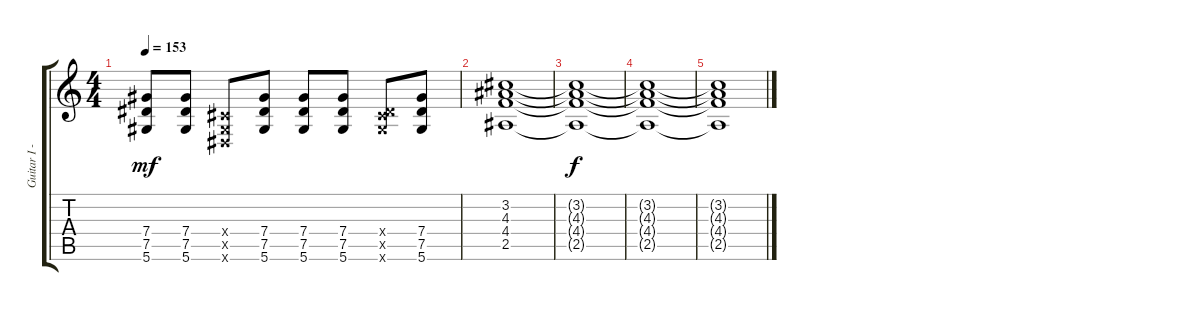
\track ("Guitar I - (Distortion) Jade" "Guitar I -") {instrument distortionguitar}
\staff {score tabs}
\tuning (Eb4 Bb3 Gb3 Db3 Ab2 Eb2) {hide}
\ts (4 4)
\tempo 153
\clef g2
\ks c
(7.4 7.5 5.6).8{dy mf} (7.4 7.5 5.6).8 (0.4{x} 0.5{x} 0.6{x}).8 (7.4 7.5 5.6).8 (7.4 7.5 5.6).8 (7.4 7.5 5.6).8 (0.4{x} 7.5{x} 5.6{x}).8 (7.4 7.5 5.6).8 |
(3.2 4.3 4.4 2.5).1{volume 0} |
(3.2{t} 4.3{t} 4.4{t} 2.5{t}).1{dy f} |
(3.2{t} 4.3{t} 4.4{t} 2.5{t}).1 |
(3.2{t} 4.3{t} 4.4{t} 2.5{t}).1
